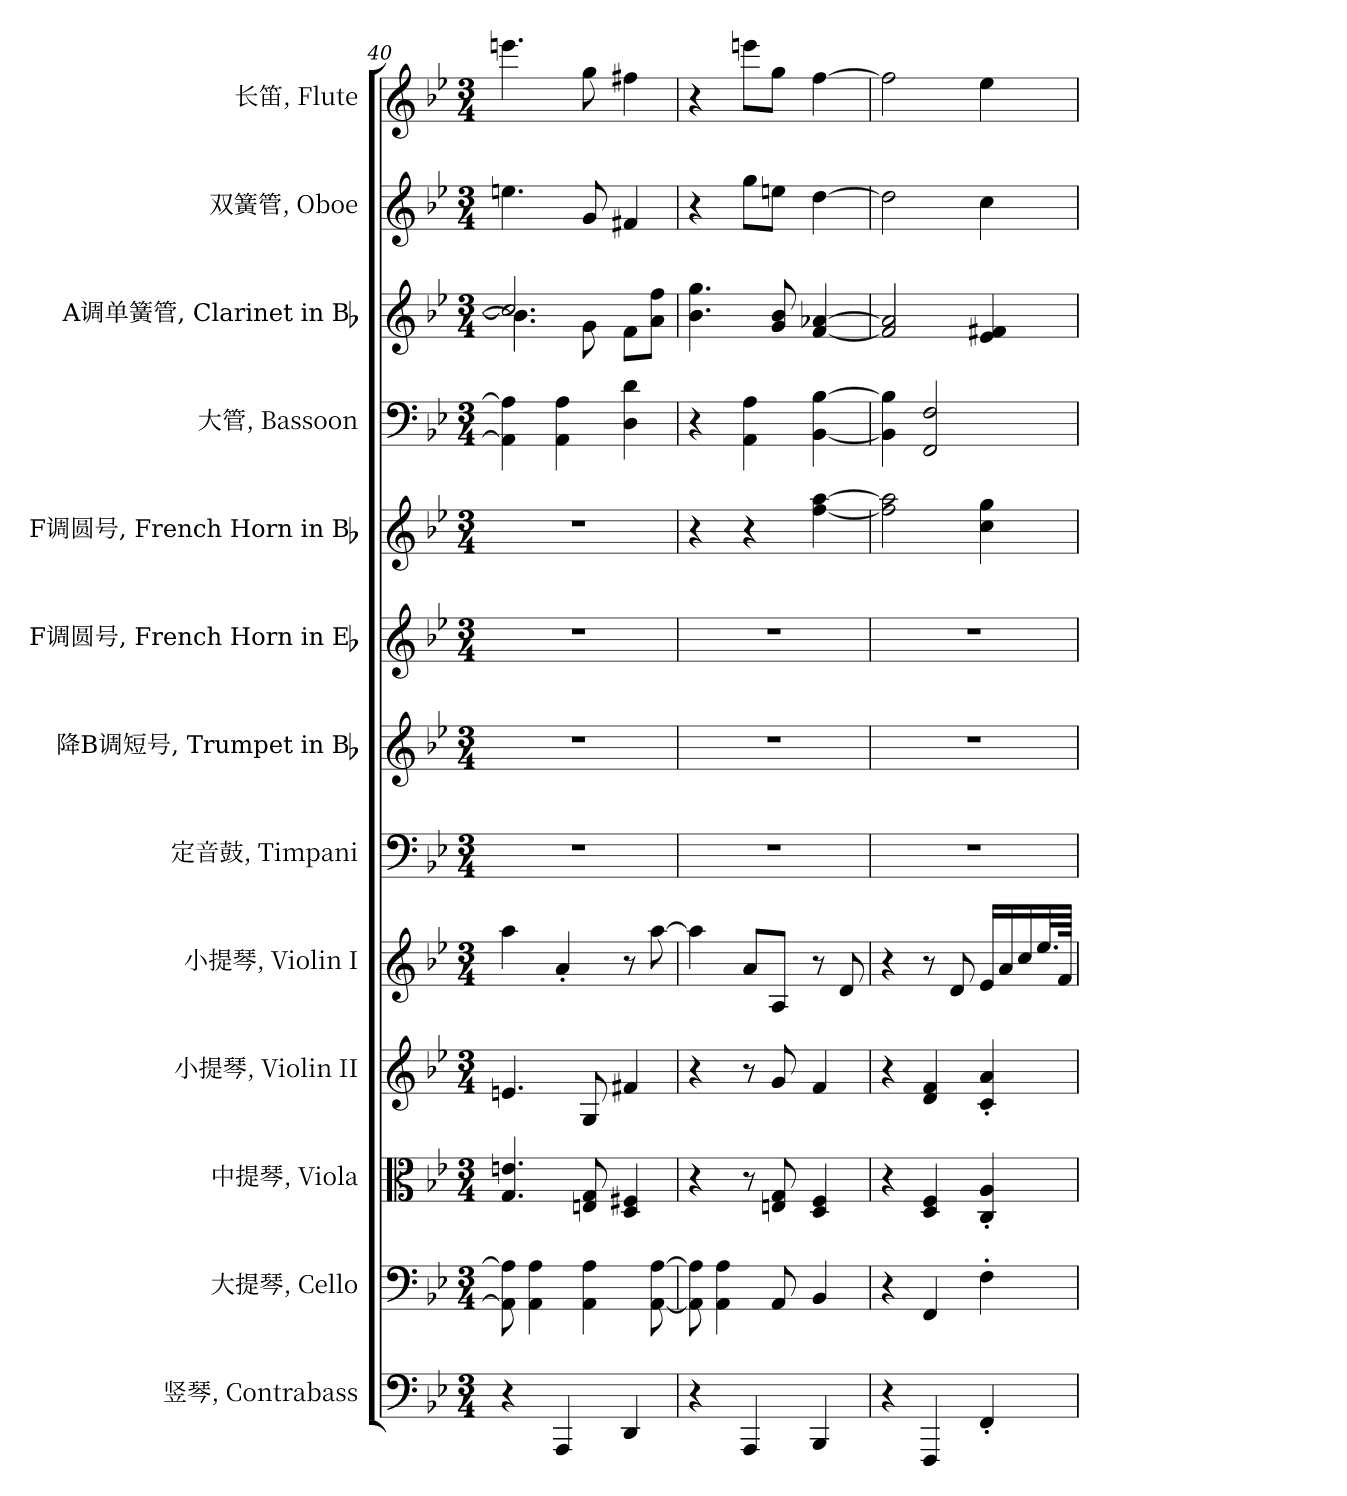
**kern	**kern	**kern	**kern	**kern	**kern	**kern	**kern	**kern	**kern	**kern	**kern	**kern
*part13	*part12	*part11	*part10	*part9	*part8	*part7	*part6	*part5	*part4	*part3	*part2	*part1
*staff13	*staff12	*staff11	*staff10	*staff9	*staff8	*staff7	*staff6	*staff5	*staff4	*staff3	*staff2	*staff1
*I"竖琴, Contrabass	*I"大提琴, Cello	*I"中提琴, Viola	*I"小提琴, Violin II	*I"小提琴, Violin I	*I"定音鼓, Timpani	*I"降B调短号, Trumpet in B-flat	*I"F调圆号, French Horn in E-flat	*I"F调圆号, French Horn in B-flat	*I"大管, Bassoon	*I"A调单簧管, Clarinet in B-flat	*I"双簧管, Oboe	*I"长笛, Flute
*	*	*I'Vla.	*I'Vln.	*I'Vln.	*I'Timp.	*	*I'F Hn.	*I'F Hn.	*I'Bsn.	*I'A Cl.	*I'Ob.	*I'Fl.
*clefF4	*clefF4	*clefC3	*clefG2	*clefG2	*clefF4	*clefG2	*clefG2	*clefG2	*clefF4	*clefG2	*clefG2	*clefG2
*	*	*	*	*	*	*ITrd1c2	*ITrd4c7	*ITrd4c7	*	*ITrd2c3	*	*
*k[b-e-]	*k[b-e-]	*k[b-e-]	*k[b-e-]	*k[b-e-]	*k[b-e-]	*k[b-e-a-d-]	*k[b-e-a-]	*k[b-e-a-]	*k[b-e-]	*k[f#]	*k[b-e-]	*k[b-e-]
*M3/4	*M3/4	*M3/4	*M3/4	*M3/4	*M3/4	*M3/4	*M3/4	*M3/4	*M3/4	*M3/4	*M3/4	*M3/4
=40	=40	=40	=40	=40	=40	=40	=40	=40	=40	=40	=40	=40
*	*	*	*	*	*	*	*	*	*	*^	*	*
4r	8AA\] 8A\]	4.G/ 4.en/	4.en/	4aa\	2.r	2.r	2.r	2.r	4AA\] 4A\]	2.a/]	4.g\]	4.een\	4.eeen\
.	4AA\ 4A\	.	.	.	.	.	.	.	.	.	.	.	.
4AAA/	.	.	.	4a'/	.	.	.	.	4AA\ 4A\	.	.	.	.
.	4AA\ 4A\	8En/ 8G/	8G/	.	.	.	.	.	.	.	8e\	8g/	8gg\
4DD/	.	4D/ 4F#X/	4f#X/	8r	.	.	.	.	4D\ 4d\	.	8d\L	4f#X/	4ff#X\
.	[8AA\ [8A\	.	.	[8aa\	.	.	.	.	.	.	8f#\ 8dd\J	.	.
*	*	*	*	*	*	*	*	*	*	*v	*v	*	*
=41	=41	=41	=41	=41	=41	=41	=41	=41	=41	=41	=41	=41
4r	8AA\] 8A\]	4r	4r	4aa\]	2.r	2.r	2.r	4r	4r	4.g\ 4.ee\	4r	4r
.	4AA\ 4A\	.	.	.	.	.	.	.	.	.	.	.
4AAA/	.	8r	8r	8a/L	.	.	.	4r	4AA\ 4A\	.	8gg\L	8eeen\L
.	8AA/	8En/ 8G/	8g/	8A/J	.	.	.	.	.	8e/ 8g/	8een\J	8gg\J
4BBB-/	4BB-/	4D/ 4F/	4f/	8r	.	.	.	[4b-\ [4dd\	[4BB-\ [4B-\	[4d/ [4fn/	[4dd\	[4ff\
.	.	.	.	8d/	.	.	.	.	.	.	.	.
=42	=42	=42	=42	=42	=42	=42	=42	=42	=42	=42	=42	=42
4r	4r	4r	4r	4r	2.r	2.r	2.r	2b-\] 2dd\]	4BB-\] 4B-\]	2d/] 2f/]	2dd\]	2ff\]
4FFF/	4FF/	4D/ 4F/	4d/ 4f/	8r	.	.	.	.	2FF/ 2F/	.	.	.
.	.	.	.	8d/	.	.	.	.	.	.	.	.
4FF'/	4F'\	4C/' 4A/'	4c/' 4a/'	16e-/LL	.	.	.	4f\ 4cc\	.	4c/ 4d#X/	4cc\	4ee-\
.	.	.	.	16a/	.	.	.	.	.	.	.	.
.	.	.	.	16cc/	.	.	.	.	.	.	.	.
.	.	.	.	32.ee-/L	.	.	.	.	.	.	.	.
.	.	.	.	64f/JJJk	.	.	.	.	.	.	.	.
=	=	=	=	=	=	=	=	=	=	=	=	=
*-	*-	*-	*-	*-	*-	*-	*-	*-	*-	*-	*-	*-
